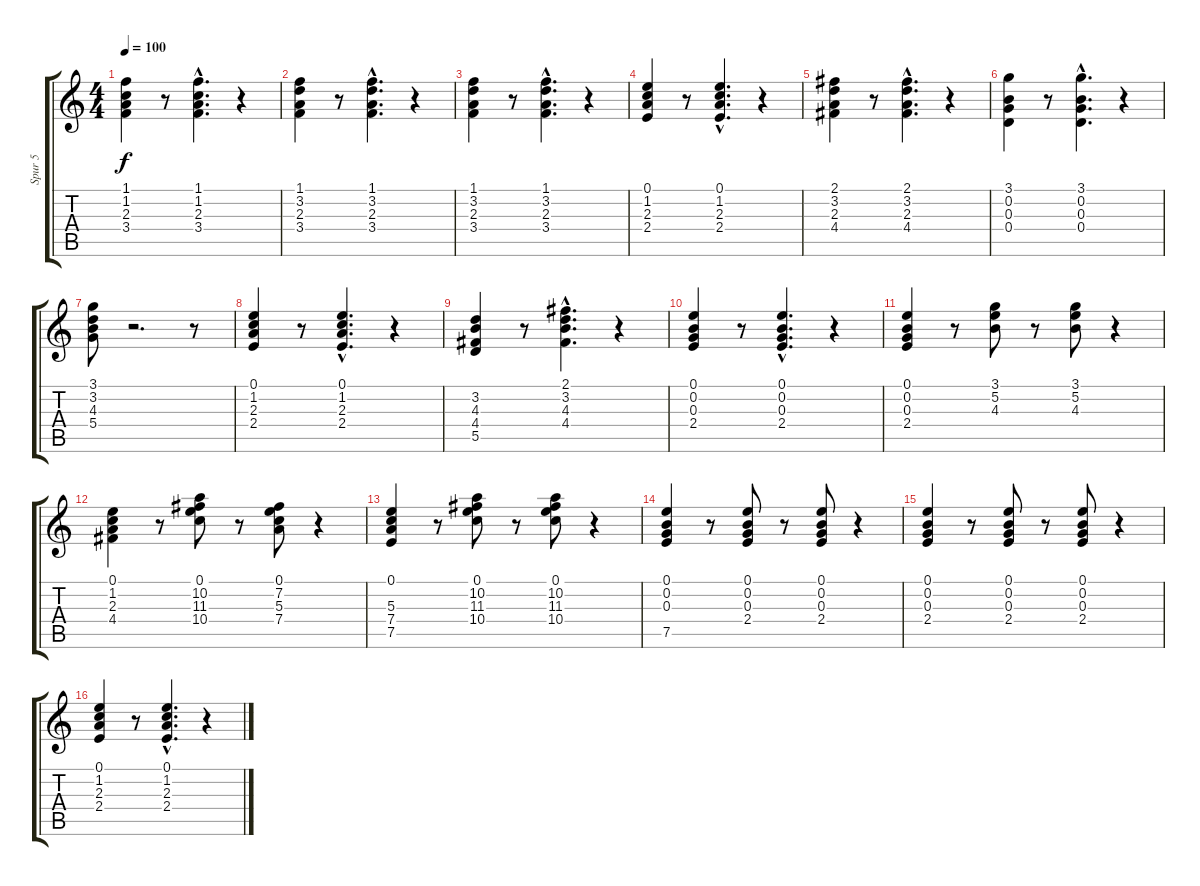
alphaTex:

\track ("Spur 5" "Spur 5") {instrument acousticguitarnylon}
\staff {score tabs}
\tuning (E4 B3 G3 D3 A2 E2) {hide}
\ts (4 4)
\tempo 100
\clef g2
\ks c
(1.1 1.2 2.3 3.4).4{dy f} r.8 (1.1{hac} 1.2{hac} 2.3{hac} 3.4{hac}).4{d} r.4 |
(1.1 3.2 2.3 3.4).4 r.8 (1.1{hac} 3.2{hac} 2.3{hac} 3.4{hac}).4{d} r.4 |
(1.1 3.2 2.3 3.4).4 r.8 (1.1{hac} 3.2{hac} 2.3{hac} 3.4{hac}).4{d} r.4 |
(0.1 1.2 2.3 2.4).4 r.8 (0.1{hac} 1.2{hac} 2.3{hac} 2.4{hac}).4{d} r.4 |
(2.1 3.2 2.3 4.4).4 r.8 (2.1{hac} 3.2{hac} 2.3{hac} 4.4{hac}).4{d} r.4 |
(3.1 0.2 0.3 0.4).4 r.8 (3.1{hac} 0.2{hac} 0.3{hac} 0.4{hac}).4{d} r.4 |
(3.1 3.2 4.3 5.4).8 r.2{d} r.8 |
(0.1 1.2 2.3 2.4).4 r.8 (0.1{hac} 1.2{hac} 2.3{hac} 2.4{hac}).4{d} r.4 |
(3.2 4.3 4.4 5.5).4 r.8 (2.1{hac} 3.2{hac} 4.3{hac} 4.4{hac}).4{d} r.4 |
(0.1 0.2 0.3 2.4).4 r.8 (0.1{hac} 0.2{hac} 0.3{hac} 2.4{hac}).4{d} r.4 |
(0.1 0.2 0.3 2.4).4 r.8 (3.1 5.2 4.3).8 r.8 (3.1 5.2 4.3).8 r.4 |
(0.1 1.2 2.3 4.4).4 r.8 (0.1 10.2 11.3 10.4).8 r.8 (0.1 7.2 5.3 7.4).8 r.4 |
(0.1 5.3 7.4 7.5).4 r.8 (0.1 10.2 11.3 10.4).8 r.8 (0.1 10.2 11.3 10.4).8 r.4 |
(0.1 0.2 0.3 7.5).4 r.8 (0.1 0.2 0.3 2.4).8 r.8 (0.1 0.2 0.3 2.4).8 r.4 |
(0.1 0.2 0.3 2.4).4 r.8 (0.1 0.2 0.3 2.4).8 r.8 (0.1 0.2 0.3 2.4).8 r.4 |
(0.1 1.2 2.3 2.4).4 r.8 (0.1{hac} 1.2{hac} 2.3{hac} 2.4{hac}).4{d} r.4
